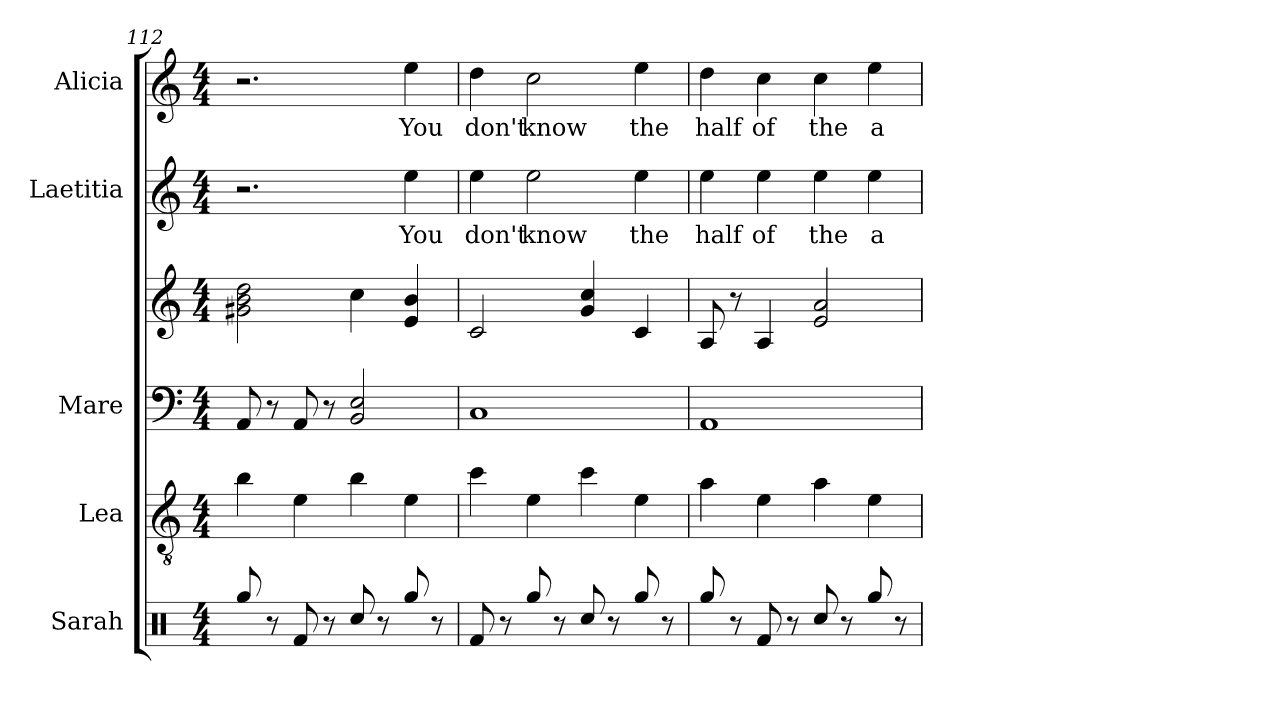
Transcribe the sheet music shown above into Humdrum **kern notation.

**kern	**kern	**kern	**kern	**kern	**text	**kern	**text
*part5	*part4	*part3	*part3	*part2	*part2	*part1	*part1
*staff6	*staff5	*staff4	*staff3	*staff2	*staff2	*staff1	*staff1
*I"Sarah	*I"Lea	*I"Mare	*	*I"Laetitia	*	*I"Alicia	*
*	*I'Lea	*I'Mare	*	*I'Laeti	*	*I'Alicia	*
*clefX	*clefGv2	*clefF4	*clefG2	*clefG2	*	*clefG2	*
*k[]	*k[]	*k[]	*k[]	*k[]	*	*k[]	*
*M4/4	*M4/4	*M4/4	*M4/4	*M4/4	*	*M4/4	*
=112	=112	=112	=112	=112	=112	=112	=112
8Rgg/	4b\	8AA/	2g#X\ 2b\ 2dd\	2.r	.	2.r	.
8r	.	8r	.	.	.	.	.
8Rf/	4e\	8AA/	.	.	.	.	.
8r	.	8r	.	.	.	.	.
8Rcc/	4b\	2BB/ 2E/	4cc\	.	.	.	.
8r	.	.	.	.	.	.	.
8Rgg/	4e\	.	4e/ 4b/	4ee\	You	4ee\	You
8r	.	.	.	.	.	.	.
=113	=113	=113	=113	=113	=113	=113	=113
8Rf/	4cc\	1C	2c/	4ee\	don't	4dd\	don't
8r	.	.	.	.	.	.	.
8Rgg/	4e\	.	.	2ee\	know	2cc\	know
8r	.	.	.	.	.	.	.
8Rcc/	4cc\	.	4g/ 4cc/	.	.	.	.
8r	.	.	.	.	.	.	.
8Rgg/	4e\	.	4c/	4ee\	the	4ee\	the
8r	.	.	.	.	.	.	.
!!LO:PB:g=z
=114	=114	=114	=114	=114	=114	=114	=114
8Rgg/	4a\	1AA	8A/	4ee\	half	4dd\	half
8r	.	.	8r	.	.	.	.
8Rf/	4e\	.	4A/	4ee\	of	4cc\	of
8r	.	.	.	.	.	.	.
8Rcc/	4a\	.	2e/ 2a/	4ee\	the	4cc\	the
8r	.	.	.	.	.	.	.
8Rgg/	4e\	.	.	4ee\	a-	4ee\	a-
8r	.	.	.	.	.	.	.
=	=	=	=	=	=	=	=
*-	*-	*-	*-	*-	*-	*-	*-
